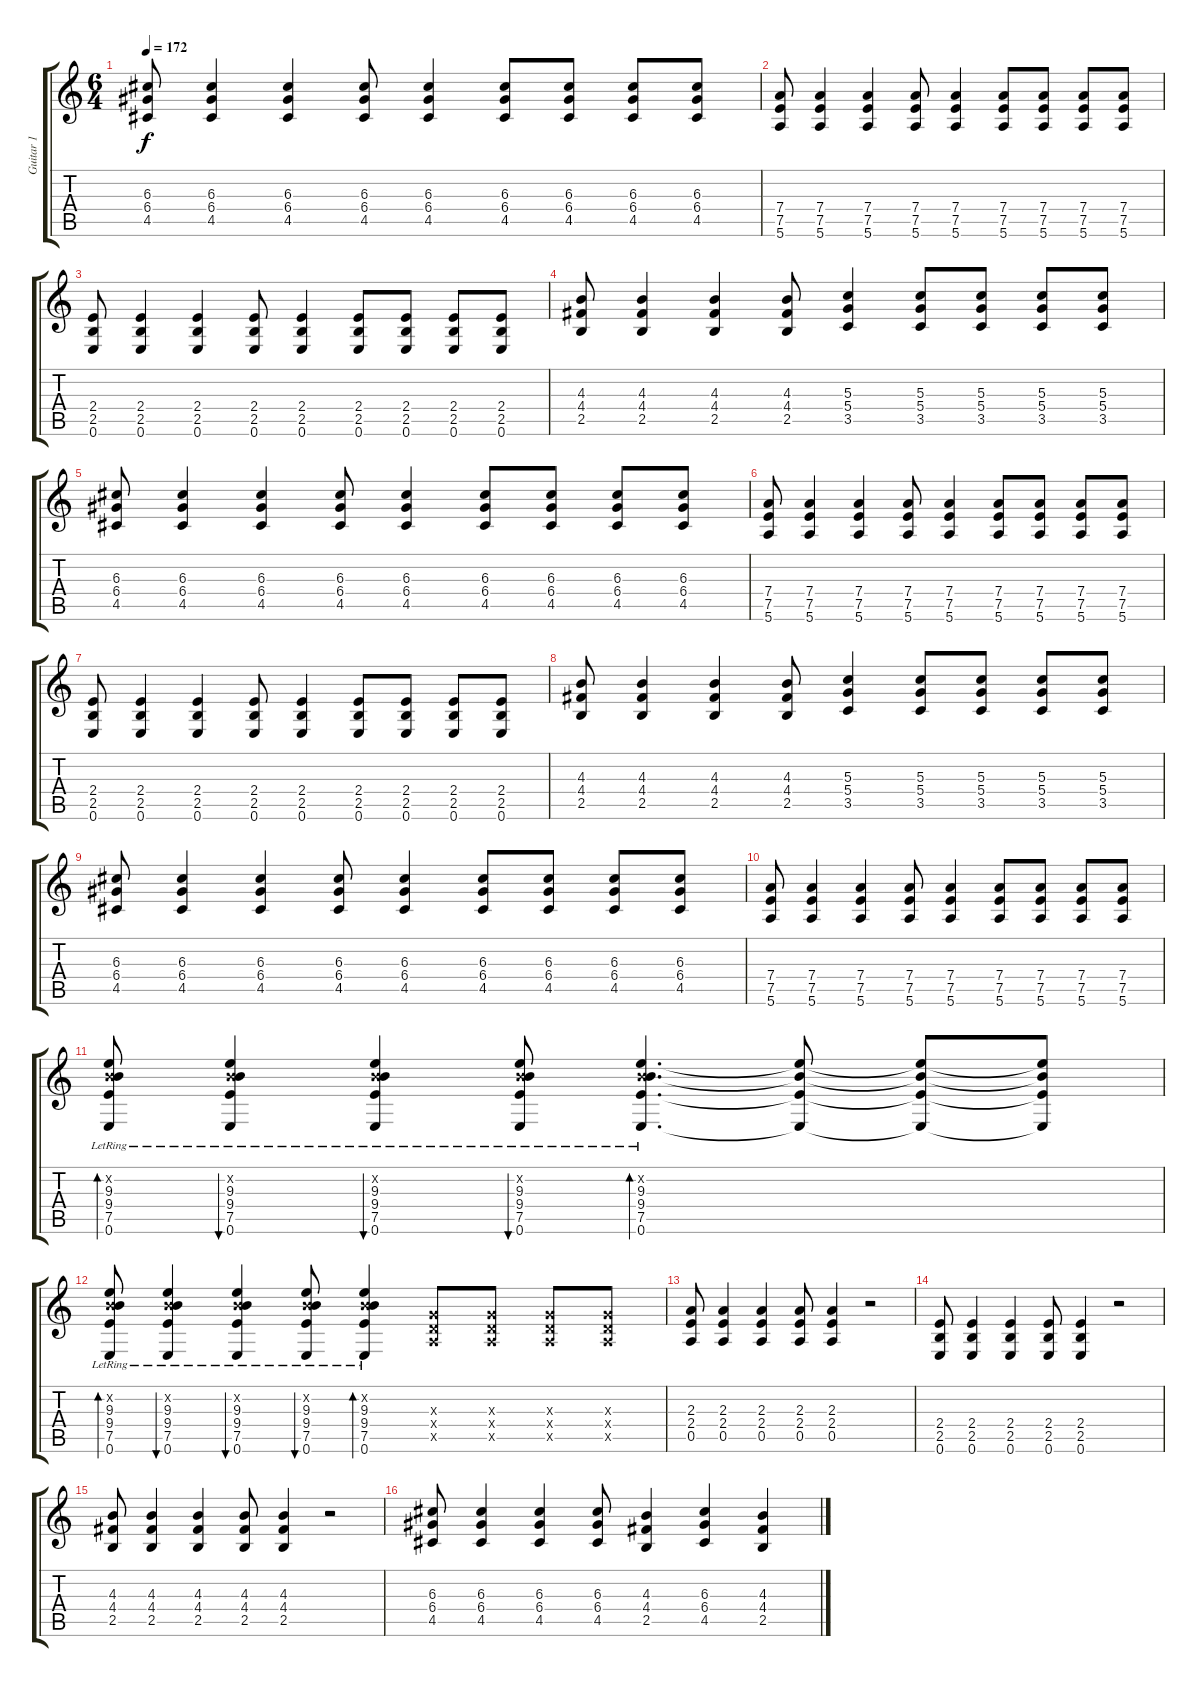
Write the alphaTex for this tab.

\track ("Guitar 1" "Guitar 1") {instrument acousticguitarsteel}
\staff {score tabs}
\tuning (E4 B3 G3 D3 A2 E2) {hide}
\ts (6 4)
\tempo 172
\clef g2
\ks c
(6.3 6.4 4.5).8{dy f volume 14 instrument distortionguitar} (6.3 6.4 4.5).4 (6.3 6.4 4.5).4 (6.3 6.4 4.5).8 (6.3 6.4 4.5).4 (6.3 6.4 4.5).8 (6.3 6.4 4.5).8 (6.3 6.4 4.5).8 (6.3 6.4 4.5).8 |
(7.4 7.5 5.6).8{instrument distortionguitar} (7.4 7.5 5.6).4 (7.4 7.5 5.6).4 (7.4 7.5 5.6).8 (7.4 7.5 5.6).4 (7.4 7.5 5.6).8 (7.4 7.5 5.6).8 (7.4 7.5 5.6).8 (7.4 7.5 5.6).8 |
(2.4 2.5 0.6).8{instrument distortionguitar} (2.4 2.5 0.6).4 (2.4 2.5 0.6).4 (2.4 2.5 0.6).8 (2.4 2.5 0.6).4 (2.4 2.5 0.6).8 (2.4 2.5 0.6).8 (2.4 2.5 0.6).8 (2.4 2.5 0.6).8 |
(4.3 4.4 2.5).8{instrument distortionguitar} (4.3 4.4 2.5).4 (4.3 4.4 2.5).4 (4.3 4.4 2.5).8 (5.3 5.4 3.5).4 (5.3 5.4 3.5).8 (5.3 5.4 3.5).8 (5.3 5.4 3.5).8 (5.3 5.4 3.5).8 |
(6.3 6.4 4.5).8{instrument distortionguitar} (6.3 6.4 4.5).4 (6.3 6.4 4.5).4 (6.3 6.4 4.5).8 (6.3 6.4 4.5).4 (6.3 6.4 4.5).8 (6.3 6.4 4.5).8 (6.3 6.4 4.5).8 (6.3 6.4 4.5).8 |
(7.4 7.5 5.6).8{instrument distortionguitar} (7.4 7.5 5.6).4 (7.4 7.5 5.6).4 (7.4 7.5 5.6).8 (7.4 7.5 5.6).4 (7.4 7.5 5.6).8 (7.4 7.5 5.6).8 (7.4 7.5 5.6).8 (7.4 7.5 5.6).8 |
(2.4 2.5 0.6).8{instrument distortionguitar} (2.4 2.5 0.6).4 (2.4 2.5 0.6).4 (2.4 2.5 0.6).8 (2.4 2.5 0.6).4 (2.4 2.5 0.6).8 (2.4 2.5 0.6).8 (2.4 2.5 0.6).8 (2.4 2.5 0.6).8 |
(4.3 4.4 2.5).8{instrument distortionguitar} (4.3 4.4 2.5).4 (4.3 4.4 2.5).4 (4.3 4.4 2.5).8 (5.3 5.4 3.5).4 (5.3 5.4 3.5).8 (5.3 5.4 3.5).8 (5.3 5.4 3.5).8 (5.3 5.4 3.5).8 |
(6.3 6.4 4.5).8{instrument distortionguitar} (6.3 6.4 4.5).4 (6.3 6.4 4.5).4 (6.3 6.4 4.5).8 (6.3 6.4 4.5).4 (6.3 6.4 4.5).8 (6.3 6.4 4.5).8 (6.3 6.4 4.5).8 (6.3 6.4 4.5).8 |
(7.4 7.5 5.6).8{instrument distortionguitar} (7.4 7.5 5.6).4 (7.4 7.5 5.6).4 (7.4 7.5 5.6).8 (7.4 7.5 5.6).4 (7.4 7.5 5.6).8 (7.4 7.5 5.6).8 (7.4 7.5 5.6).8 (7.4 7.5 5.6).8 |
(0.2{x} 9.3{lr} 9.4{lr} 7.5{lr} 0.6{lr}).8{bd 60 volume 5 instrument acousticguitarsteel} (0.2{x} 9.3{lr} 9.4{lr} 7.5{lr} 0.6{lr}).4{bu 60} (0.2{x} 9.3{lr} 9.4{lr} 7.5{lr} 0.6{lr}).4{bu 60} (0.2{x} 9.3{lr} 9.4{lr} 7.5{lr} 0.6{lr}).8{bu 60} (0.2{x} 9.3{lr} 9.4{lr} 7.5{lr} 0.6{lr}).4{d bd 60} (9.3{t} 9.4{t} 7.5{t} 0.6{t}).8{volume 6} (9.3{t} 9.4{t} 7.5{t} 0.6{t}).8 (9.3{t} 9.4{t} 7.5{t} 0.6{t}).8 |
(0.2{x} 9.3{lr} 9.4{lr} 7.5{lr} 0.6{lr}).8{bd 60 volume 5 instrument acousticguitarsteel} (0.2{x} 9.3{lr} 9.4{lr} 7.5{lr} 0.6{lr}).4{bu 60} (0.2{x} 9.3{lr} 9.4{lr} 7.5{lr} 0.6{lr}).4{bu 60} (0.2{x} 9.3{lr} 9.4{lr} 7.5{lr} 0.6{lr}).8{bu 60} (0.2{x} 9.3{lr} 9.4{lr} 7.5{lr} 0.6{lr}).4{bd 60} (0.3{x} 0.4{x} 0.5{x}).8{volume 6 instrument distortionguitar} (0.3{x} 0.4{x} 0.5{x}).8 (0.3{x} 0.4{x} 0.5{x}).8 (0.3{x} 0.4{x} 0.5{x}).8 |
(2.3 2.4 0.5).8{volume 15 instrument distortionguitar} (2.3 2.4 0.5).4 (2.3 2.4 0.5).4 (2.3 2.4 0.5).8 (2.3 2.4 0.5).4 r.2 |
(2.4 2.5 0.6).8{volume 14 instrument distortionguitar} (2.4 2.5 0.6).4 (2.4 2.5 0.6).4 (2.4 2.5 0.6).8 (2.4 2.5 0.6).4 r.2 |
(4.3 4.4 2.5).8{volume 14 instrument distortionguitar} (4.3 4.4 2.5).4 (4.3 4.4 2.5).4 (4.3 4.4 2.5).8 (4.3 4.4 2.5).4 r.2 |
(6.3 6.4 4.5).8{volume 14 instrument distortionguitar} (6.3 6.4 4.5).4 (6.3 6.4 4.5).4 (6.3 6.4 4.5).8 (4.3 4.4 2.5).4 (6.3 6.4 4.5).4 (4.3 4.4 2.5).4
